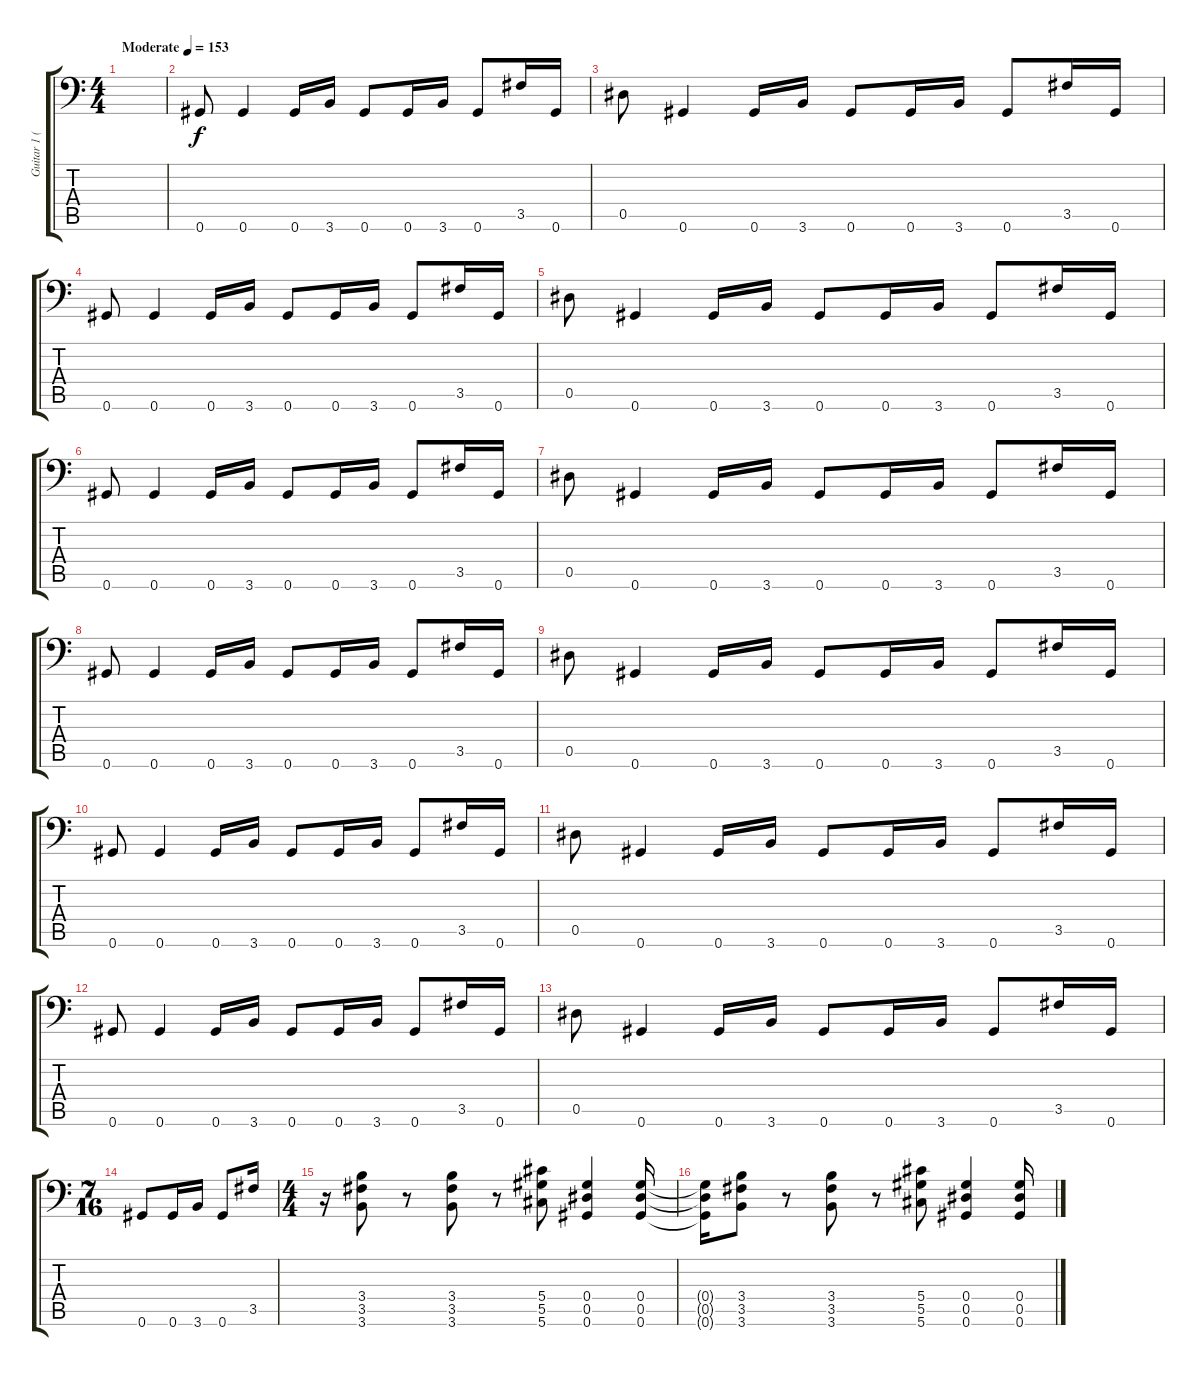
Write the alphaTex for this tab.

\track ("Guitar 1 (James)" "Guitar 1 (") {instrument distortionguitar}
\staff {score tabs}
\tuning (Bb3 F3 Db3 Ab2 Eb2 Ab1) {hide}
\ts (4 4)
\tempo (153 "Moderate")
\clef f4
\ks c
|
0.6.8 0.6.4 0.6.16 3.6.16 0.6.8 0.6.16 3.6.16 0.6.8 3.5.16 0.6.16 |
0.5.8 0.6.4 0.6.16 3.6.16 0.6.8 0.6.16 3.6.16 0.6.8 3.5.16 0.6.16 |
0.6.8 0.6.4 0.6.16 3.6.16 0.6.8 0.6.16 3.6.16 0.6.8 3.5.16 0.6.16 |
0.5.8 0.6.4 0.6.16 3.6.16 0.6.8 0.6.16 3.6.16 0.6.8 3.5.16 0.6.16 |
0.6.8 0.6.4 0.6.16 3.6.16 0.6.8 0.6.16 3.6.16 0.6.8 3.5.16 0.6.16 |
0.5.8 0.6.4 0.6.16 3.6.16 0.6.8 0.6.16 3.6.16 0.6.8 3.5.16 0.6.16 |
0.6.8 0.6.4 0.6.16 3.6.16 0.6.8 0.6.16 3.6.16 0.6.8 3.5.16 0.6.16 |
0.5.8 0.6.4 0.6.16 3.6.16 0.6.8 0.6.16 3.6.16 0.6.8 3.5.16 0.6.16 |
0.6.8 0.6.4 0.6.16 3.6.16 0.6.8 0.6.16 3.6.16 0.6.8 3.5.16 0.6.16 |
0.5.8 0.6.4 0.6.16 3.6.16 0.6.8 0.6.16 3.6.16 0.6.8 3.5.16 0.6.16 |
0.6.8 0.6.4 0.6.16 3.6.16 0.6.8 0.6.16 3.6.16 0.6.8 3.5.16 0.6.16 |
0.5.8 0.6.4 0.6.16 3.6.16 0.6.8 0.6.16 3.6.16 0.6.8 3.5.16 0.6.16 |
\ts (7 16)
0.6.8 0.6.16 3.6.16 0.6.8 3.5.16 |
\ts (4 4)
r.16 (3.4 3.5 3.6).8 r.8 (3.4 3.5 3.6).8 r.8 (5.4 5.5 5.6).8 (0.4 0.5 0.6).4 (0.4 0.5 0.6).16 |
(0.4{t} 0.5{t} 0.6{t}).16 (3.4 3.5 3.6).8 r.8 (3.4 3.5 3.6).8 r.8 (5.4 5.5 5.6).8 (0.4 0.5 0.6).4 (0.4 0.5 0.6).16
